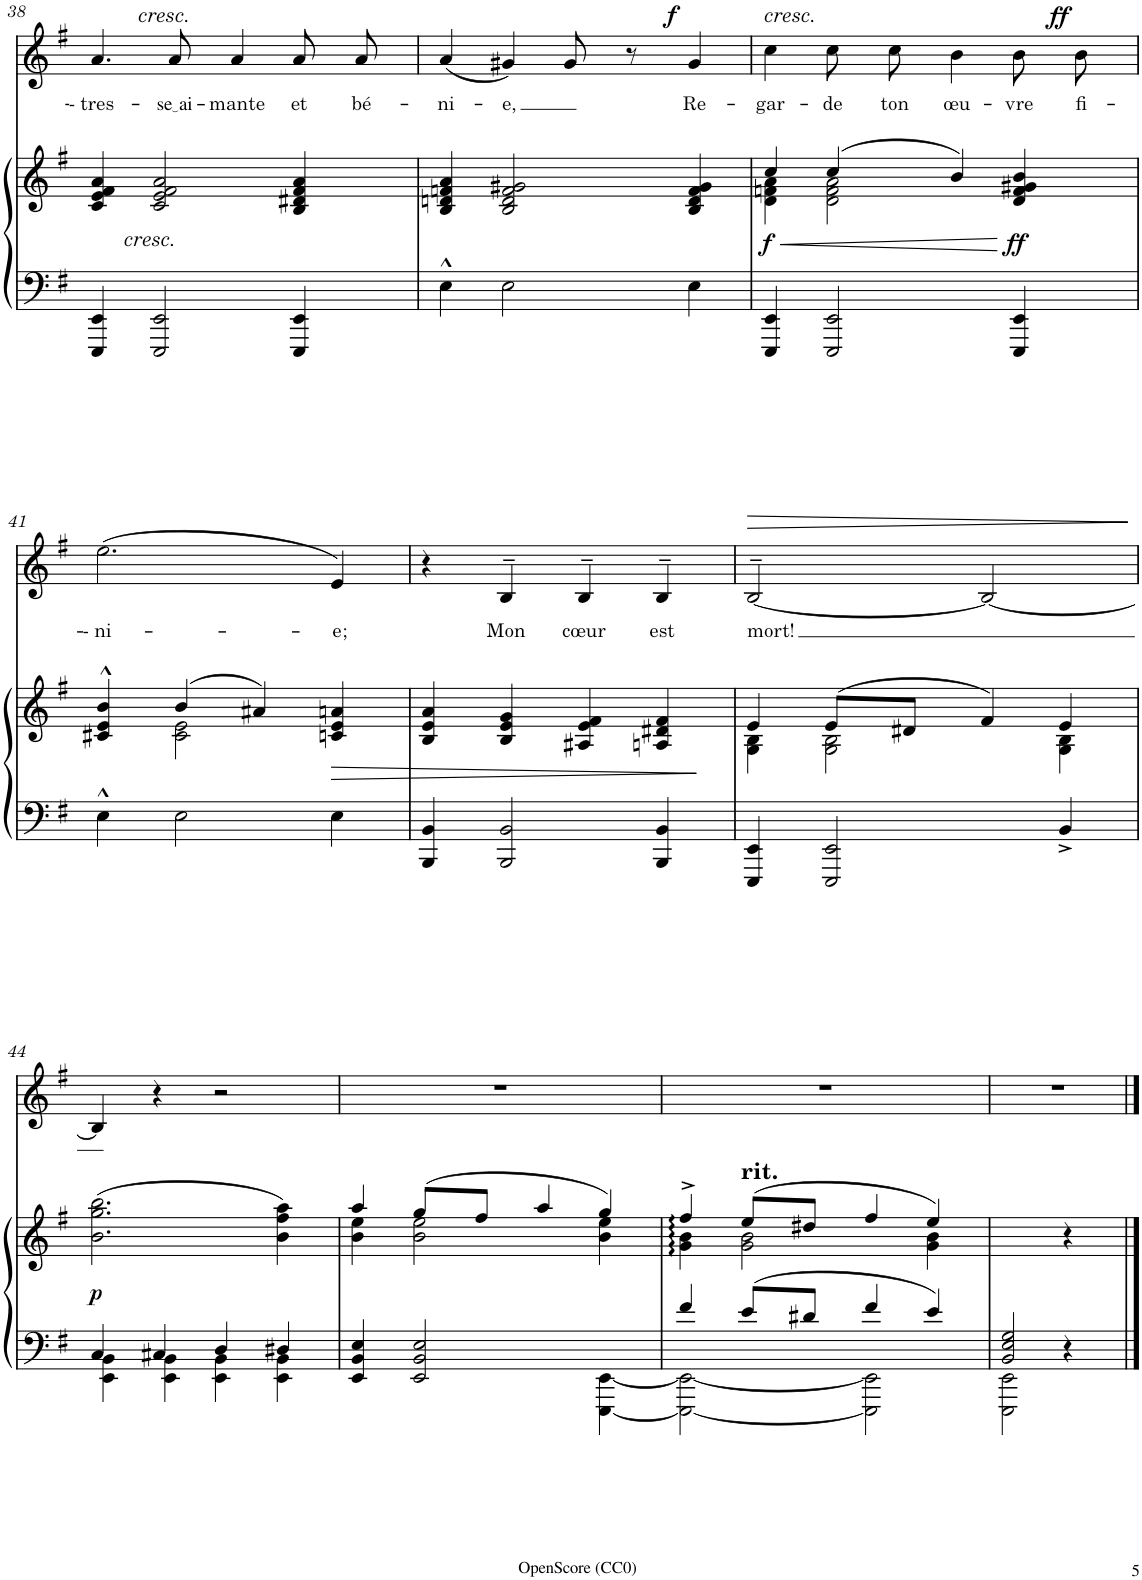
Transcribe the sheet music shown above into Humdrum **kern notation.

**kern	**kern	**dynam	**kern	**text	**dynam
*part2	*part2	*part2	*part1	*part1	*part1
*staff3	*staff2	*staff2/3	*staff1	*staff1	*staff1
*I"Piano	*	*	*I"Voice	*	*
*I'Pno	*	*	*	*	*
!!LO:PB:g=z
*clefF4	*clefG2	*	*clefG2	*	*
*k[f#]	*k[f#]	*	*k[f#]	*	*
*M4/4	*M4/4	*	*M4/4	*	*
*met(c)	*met(c)	*	*met(c)	*	*
=38	=38	=38	=38	=38	=38
!	!	!	!	!LO:LY:b	!
4EEE/ 4EE/	4c/ 4e/ 4f#/ 4a/	.	4.a/	-- tres-	.
2EEE/ 2EE/	2c/ 2e/ 2f#/ 2a/	.	.	.	.
!	!	!	!	!LO:LY:b	!
.	.	.	8a/	se ai	.
!	!	!	!	!LO:LY:b	!
.	.	.	4a/	-mante	.
!	!	!	!	!LO:LY:b	!
4EEE/ 4EE/	4B/ 4d#X/ 4f#/ 4a/	.	8a/L	et	.
!	!	!	!	!LO:LY:b	!
.	.	.	8a/J	bé-	.
=39	=39	=39	=39	=39	=39
!	!	!	!	!LO:LY:b	!
4E^^\	4B/ 4dn/ 4fn/ 4a/	.	(4a/	-ni-	.
!	!	!	!	!LO:LY:b	!
2E\	2B/ 2d/ 2f/ 2g#X/	.	4g#X/)	-e,	.
.	.	.	8g#/	.	.
.	.	.	8r	.	.
!	!	!	!	!LO:LY:b	!LO:DY:a
4E\	4B/ 4d/ 4f/ 4g#/	.	4g#/	Re-	f
=40	=40	=40	=40	=40	=40
!	!	!	!LO:TX:a:i:t=cresc.	!	!
!	!	!LO:HP:b	!	!LO:LY:b	!
*	*^	*	*	*	*
!	!	!	!LO:DY:n=1:b	!	!	!
4EEE/ 4EE/	4cc/	4d\ 4fn\ 4a\	< f	4cc\	-gar-	.
!	!	!	!	!	!LO:LY:b	!
2EEE/ 2EE/	(4cc/	2d\ 2f\ 2a\	.	8cc\L	-de	.
!	!	!	!	!	!LO:LY:b	!
.	.	.	.	8cc\J	ton	.
!	!	!	!	!	!LO:LY:b	!
.	4b/)	.	.	4b\	œu-	.
!	!	!	!LO:DY:n=2:b	!	!LO:LY:b	!
4EEE/ 4EE/	4d/ 4f/ 4g#X/ 4b/	4ryy	[ ff	8b\L	-vre	.
!	!	!	!	!	!LO:LY:b	!LO:DY:a
.	.	.	.	8b\J	fi-	ff
!!LO:LB:g=z
=41	=41	=41	=41	=41	=41	=41
!	!	!	!	!	!LO:LY:b	!
4E^^\	4c#X/^^ 4e/^^ 4b/^^	4ryy	.	(2.ee\	-- ni-	.
2E\	(4b/	2c#\ 2e\	.	.	.	.
.	4a#X/)	.	.	.	.	.
!	!	!	!LO:HP:b	!	!LO:LY:b	!
4E\	4cn/ 4e/ 4an/	4ryy	>	4e/)	-e;	.
*	*v	*v	*	*	*	*
=42	=42	=42	=42	=42	=42
4BBB/ 4BB/	4B/ 4e/ 4a/	.	4r	.	.
!	!	!	!	!LO:LY:b	!
2BBB/ 2BB/	4B/ 4e/ 4g/	.	4B~>/	Mon	.
!	!	!	!	!LO:LY:b	!
.	4A#X/ 4e/ 4f#/	.	4B~>/	cœur	.
!	!	!	!	!LO:LY:b	!
4BBB/ 4BB/	4An/ 4d#X/ 4f#/	.	4B~>/	est	.
.	.	]	.	.	.
=43	=43	=43	=43	=43	=43
*	*^	*	*	*	*
!	!	!	!	!	!LO:LY:b	!LO:HP:b
4EEE/ 4EE/	4e/	4G\ 4B\	.	[2B~>/	mort!	>
2EEE/ 2EE/	(>8e/L	2G\ 2B\	.	.	.	.
.	8d#X/J	.	.	.	.	.
.	4f#/)	.	.	2B/_	.	.
4BB^/	4e/	4G\ 4B\	.	.	.	.
*	*v	*v	*	*	*	*
.	.	.	.	.	]
!!LO:LB:g=z
=44	=44	=44	=44	=44	=44
*^	*	*	*	*	*
!	!	!	!LO:DY:b	!	!	!
4C/	4EE\ 4BB\	(2.b\ 2.gg\ 2.bb\	p	4B/]	.	.
4C#X/	4EE\ 4BB\	.	.	4r	.	.
4D/	4EE\ 4BB\	.	.	2r	.	.
4D#X/	4EE\ 4BB\	4b\ 4ff#\ 4aa\)	.	.	.	.
*v	*v	*	*	*	*	*
=45	=45	=45	=45	=45	=45
*	*^	*	*	*	*
4EE/ 4BB/ 4E/	4aa/	4b\ 4ee\	.	1r	.	.
2EE/ 2BB/ 2E/	(8gg/L	2b\ 2ee\	.	.	.	.
.	8ff#/J	.	.	.	.	.
.	4aa/	.	.	.	.	.
[4EEE\ [4EE\	4gg/)	4b\ 4ee\	.	.	.	.
=46	=46	=46	=46	=46	=46	=46
*^	*	*	*	*	*	*
4f#/	2EEE\_ 2EE\_	4ff#^/	4g\ 4b\	.	1r	.	.
!	!	!LO:TX:a:B:t=rit.	!	!	!	!	!
8e/L	.	(8ee/L	2g\ 2b\	.	.	.	.
8d#X/J	.	8dd#X/J	.	.	.	.	.
4f#/	2EEE\] 2EE\]	4ff#/	.	.	.	.	.
4e/	.	4ee/)	4g\ 4b\	.	.	.	.
*	*	*v	*v	*	*	*	*
=47	=47	=47	=47	=47	=47	=47
2BB/ 2E/ 2G/	2EEE\ 2EE\	2ryy	.	1r	.	.
4ryy	4r	4r	.	.	.	.
4ryy	4ryy	4ryy	.	.	.	.
*v	*v	*	*	*	*	*
==	==	==	==	==	==
*-	*-	*-	*-	*-	*-
